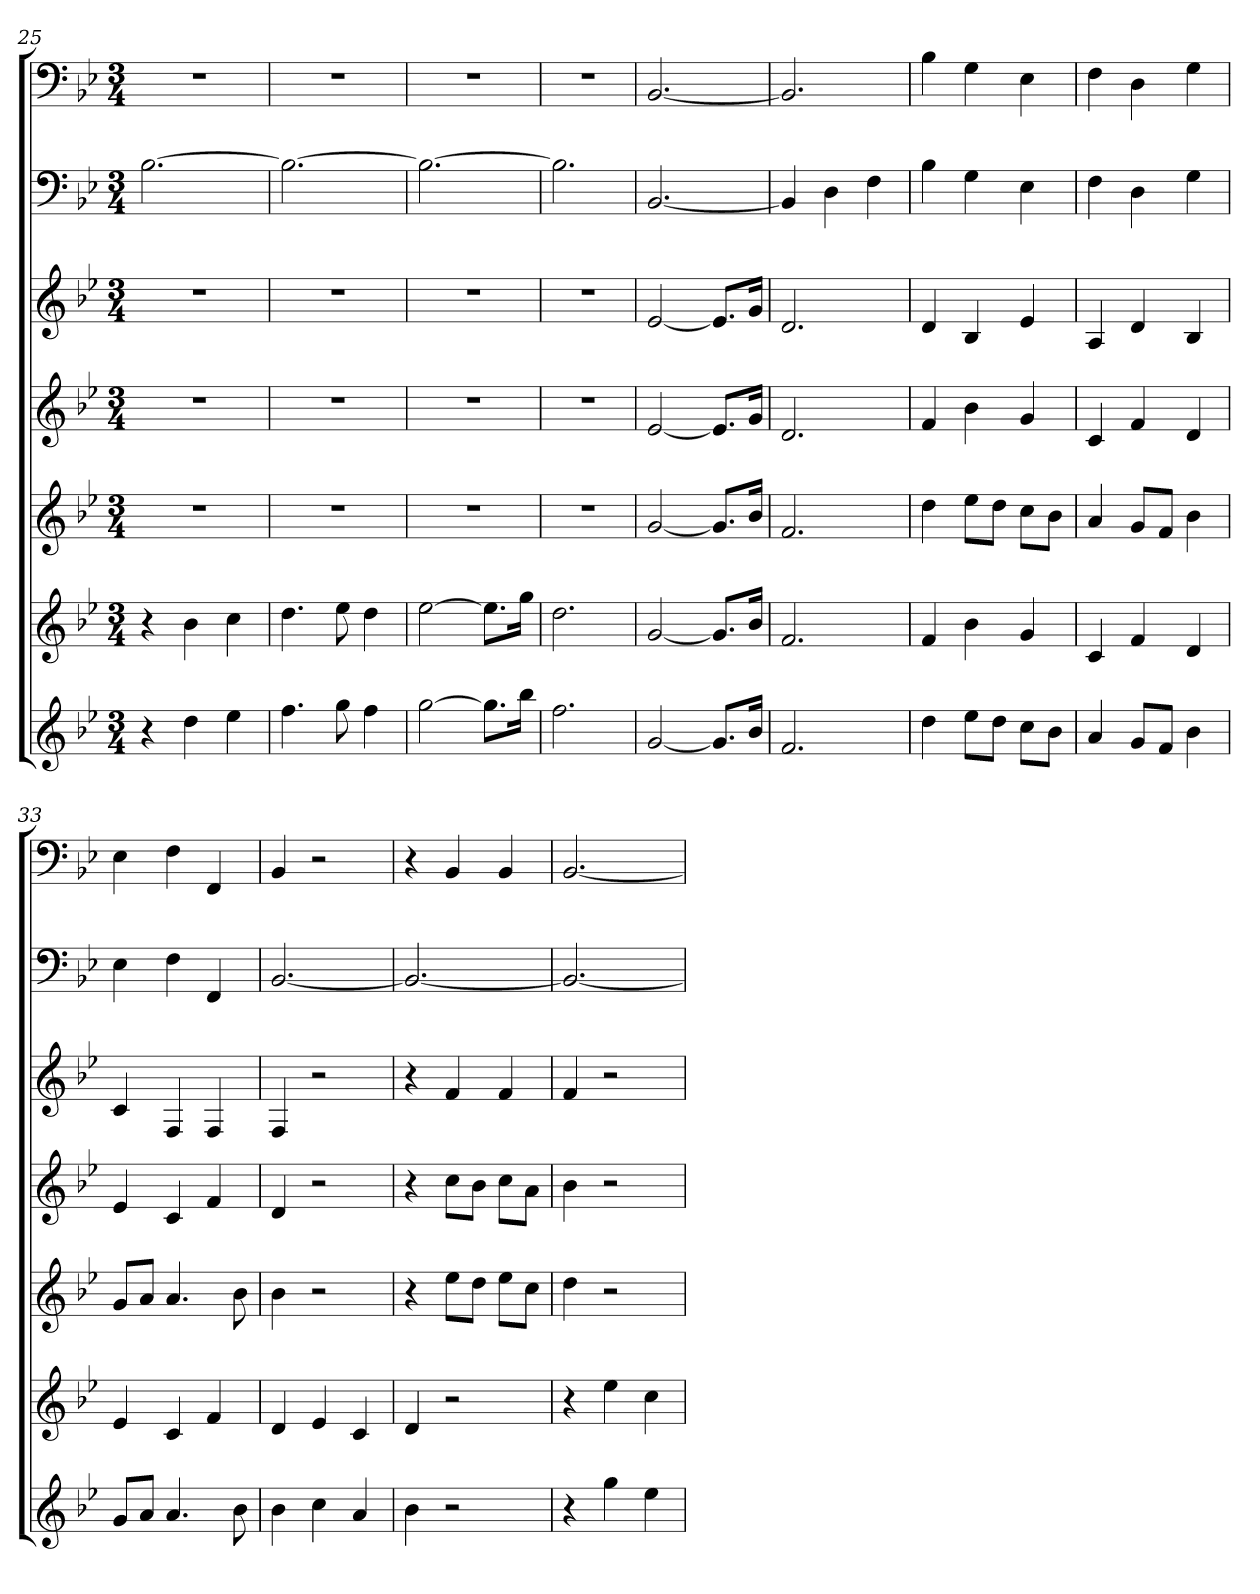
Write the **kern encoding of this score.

**kern	**kern	**kern	**kern	**kern	**kern	**kern
*part7	*part6	*part5	*part4	*part3	*part2	*part1
*staff7	*staff6	*staff5	*staff4	*staff3	*staff2	*staff1
*k[b-e-]	*k[b-e-]	*k[b-e-]	*k[b-e-]	*k[b-e-]	*k[b-e-]	*k[b-e-]
*B-:	*B-:	*B-:	*B-:	*B-:	*B-:	*B-:
*M3/4	*M3/4	*M3/4	*M3/4	*M3/4	*M3/4	*M3/4
=25	=25	=25	=25	=25	=25	=25
4r	4r	2.r	2.r	2.r	[2.B-	2.r
4dd	4b-	.	.	.	.	.
4ee-	4cc	.	.	.	.	.
=26	=26	=26	=26	=26	=26	=26
4.ff	4.dd	2.r	2.r	2.r	2.B-_	2.r
8gg	8ee-	.	.	.	.	.
4ff	4dd	.	.	.	.	.
=27	=27	=27	=27	=27	=27	=27
[2gg	[2ee-	2.r	2.r	2.r	2.B-_	2.r
8.ggL]	8.ee-L]	.	.	.	.	.
16bb-Jk	16ggJk	.	.	.	.	.
=28	=28	=28	=28	=28	=28	=28
2.ff	2.dd	2.r	2.r	2.r	2.B-]	2.r
=29	=29	=29	=29	=29	=29	=29
[2g	[2g	[2g	[2e-	[2e-	[2.BB-	[2.BB-
8.gL]	8.gL]	8.gL]	8.e-L]	8.e-L]	.	.
16b-Jk	16b-Jk	16b-Jk	16gJk	16gJk	.	.
=30	=30	=30	=30	=30	=30	=30
2.f	2.f	2.f	2.d	2.d	4BB-]	2.BB-]
.	.	.	.	.	4D	.
.	.	.	.	.	4F	.
=31	=31	=31	=31	=31	=31	=31
4dd	4f	4dd	4f	4d	4B-	4B-
8ee-L	4b-	8ee-L	4b-	4B-	4G	4G
8ddJ	.	8ddJ	.	.	.	.
8ccL	4g	8ccL	4g	4e-	4E-	4E-
8b-J	.	8b-J	.	.	.	.
=32	=32	=32	=32	=32	=32	=32
4a	4c	4a	4c	4A	4F	4F
8gL	4f	8gL	4f	4d	4D	4D
8fJ	.	8fJ	.	.	.	.
4b-	4d	4b-	4d	4B-	4G	4G
=33	=33	=33	=33	=33	=33	=33
8gL	4e-	8gL	4e-	4c	4E-	4E-
8aJ	.	8aJ	.	.	.	.
4.a	4c	4.a	4c	4F	4F	4F
.	4f	.	4f	4F	4FF	4FF
8b-	.	8b-	.	.	.	.
=34	=34	=34	=34	=34	=34	=34
4b-	4d	4b-	4d	4F	[2.BB-	4BB-
4cc	4e-	2r	2r	2r	.	2r
4a	4c	.	.	.	.	.
=35	=35	=35	=35	=35	=35	=35
4b-	4d	4r	4r	4r	2.BB-_	4r
2r	2r	8ee-L	8ccL	4f	.	4BB-
.	.	8ddJ	8b-J	.	.	.
.	.	8ee-L	8ccL	4f	.	4BB-
.	.	8ccJ	8aJ	.	.	.
=36	=36	=36	=36	=36	=36	=36
4r	4r	4dd	4b-	4f	2.BB-_	[2.BB-
4gg	4ee-	2r	2r	2r	.	.
4ee-	4cc	.	.	.	.	.
=	=	=	=	=	=	=
*-	*-	*-	*-	*-	*-	*-
